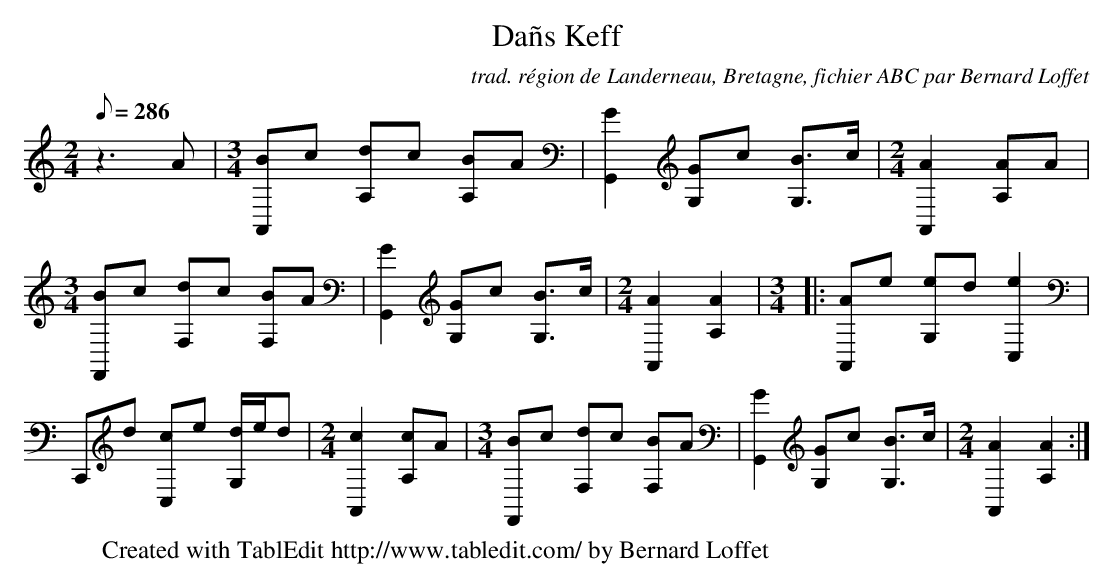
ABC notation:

X:1
T:Dañs Keff
C:trad. région de Landerneau, Bretagne, fichier ABC par Bernard Loffet
L:1/8
Q:286
M:2/4
K:C
 z3A | \
M:3/4
 [BA,,]c [dA,]c [BA,]A | [G2G,,2] [GG,]c [B3/2G,3/2]c/ | \
M:2/4
 [A2A,,2] [AA,]A | \
M:3/4
 [BF,,]c [dF,]c [BF,]A | [G2G,,2] [GG,]c [B3/2G,3/2]c/ | \
M:2/4
 [A2A,,2] [A2A,2] | \
M:3/4
|: [AA,,]e [eG,]d [e2C,2] | C,,d [cC,]e [d/G,/]e/d | \
M:2/4
 [c2A,,2] [cA,]A | \
M:3/4
 [BF,,]c [dF,]c [BF,]A | [G2G,,2] [GG,]c [B3/2G,3/2]c/ | \
M:2/4
 [A2A,,2] [A2A,2] :| \
W:Created with TablEdit http://www.tabledit.com/ by Bernard Loffet
